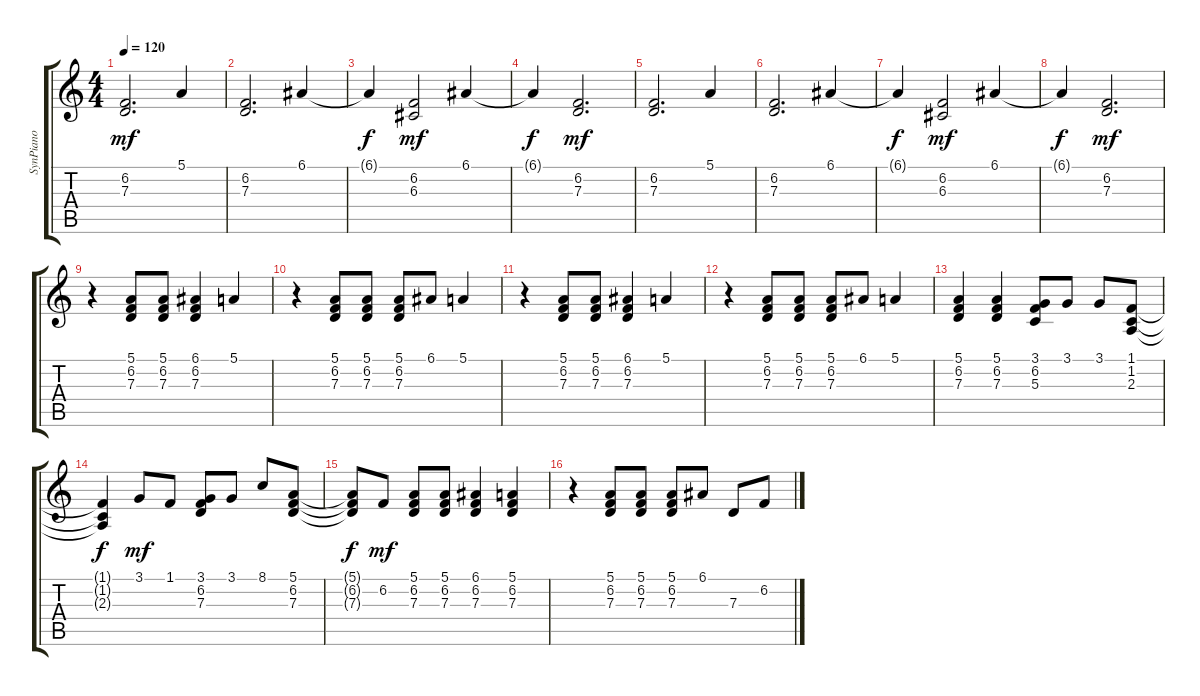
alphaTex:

\track ("SynPiano" "SynPiano") {solo instrument brightacousticpiano}
\staff {score tabs}
\tuning (E4 B3 G3 D3 A2 E2) {hide}
\ts (4 4)
\tempo 120
\clef g2
\ks c
(6.2 7.3).2{d dy mf instrument brightacousticpiano} 5.1.4 |
(6.2 7.3).2{d} 6.1.4 |
6.1{t}.4{dy f} (6.2 6.3).2{dy mf} 6.1.4 |
6.1{t}.4{dy f} (6.2 7.3).2{d dy mf} |
(6.2 7.3).2{d} 5.1.4 |
(6.2 7.3).2{d} 6.1.4 |
6.1{t}.4{dy f} (6.2 6.3).2{dy mf} 6.1.4 |
6.1{t}.4{dy f} (6.2 7.3).2{d dy mf} |
r.4 (5.1 6.2 7.3).8 (5.1 6.2 7.3).8 (6.1 6.2 7.3).4 5.1.4 |
r.4 (5.1 6.2 7.3).8 (5.1 6.2 7.3).8 (5.1 6.2 7.3).8 6.1.8 5.1.4 |
r.4 (5.1 6.2 7.3).8 (5.1 6.2 7.3).8 (6.1 6.2 7.3).4 5.1.4 |
r.4 (5.1 6.2 7.3).8 (5.1 6.2 7.3).8 (5.1 6.2 7.3).8 6.1.8 5.1.4 |
(5.1 6.2 7.3).4 (5.1 6.2 7.3).4 (3.1 6.2 5.3).8 3.1.8 3.1.8 (1.1 1.2 2.3).8 |
(1.1{t} 1.2{t} 2.3{t}).4{dy f} 3.1.8{dy mf} 1.1.8 (3.1 6.2 7.3).8 3.1.8 8.1.8 (5.1 6.2 7.3).8 |
(5.1{t} 6.2{t} 7.3{t}).8{dy f} 6.2.8{dy mf} (5.1 6.2 7.3).8 (5.1 6.2 7.3).8 (6.1 6.2 7.3).4 (5.1 6.2 7.3).4 |
r.4 (5.1 6.2 7.3).8 (5.1 6.2 7.3).8 (5.1 6.2 7.3).8 6.1.8 7.3.8 6.2.8
